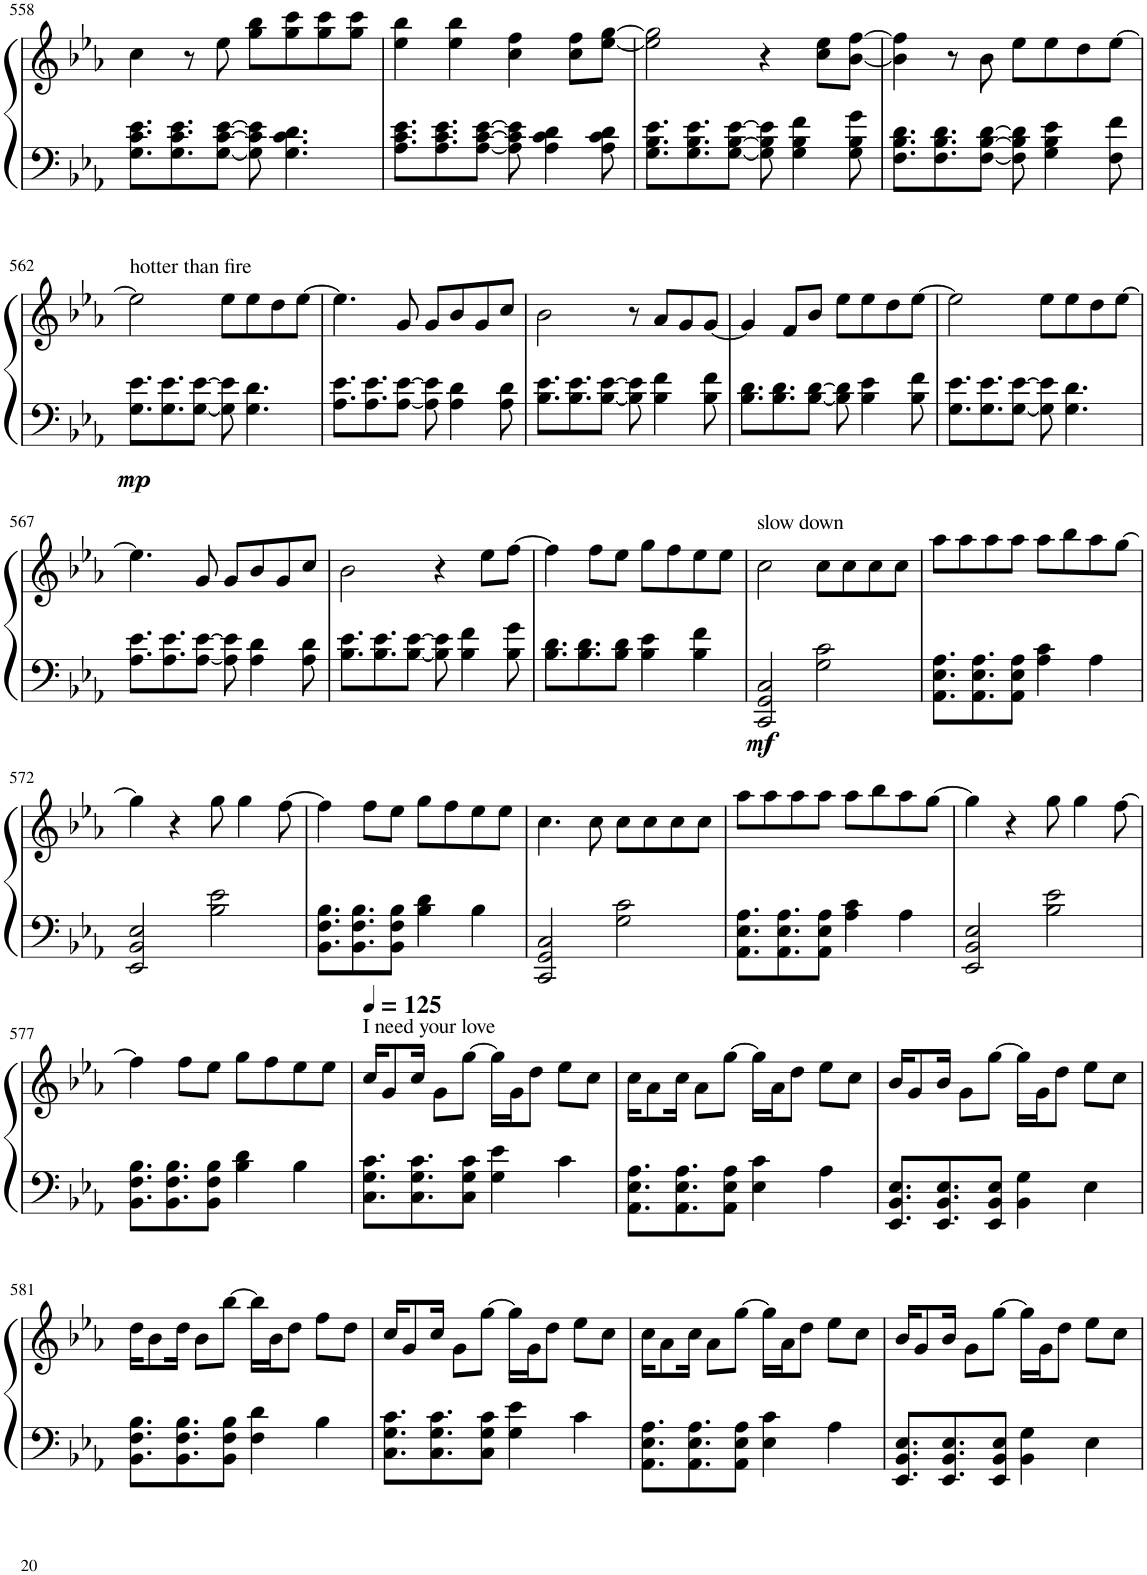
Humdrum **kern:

**kern	**kern	**dynam
*part1	*part1	*part1
*staff2	*staff1	*staff1/2
*I"Piano	*	*
*I'Pno.	*	*
!!LO:PB:g=z
*clefF4	*clefG2	*
*k[b-e-a-]	*k[b-e-a-]	*
*M4/4	*M4/4	*
=558	=558	=558
8.G\ 8.c\ 8.e-\L	4cc\	.
8.G\ 8.c\ 8.e-\	.	.
.	8r	.
[8G\ [8c\ [8e-\J	8ee-\	.
8G\] 8c\] 8e-\]	8gg\ 8bb-\L	.
4.G\ 4.c\ 4.d\	8gg\ 8ccc\	.
.	8gg\ 8ccc\	.
.	8gg\ 8ccc\J	.
=559	=559	=559
8.A-\ 8.c\ 8.e-\L	4ee-\ 4bb-\	.
8.A-\ 8.c\ 8.e-\	.	.
.	4ee-\ 4bb-\	.
[8A-\ [8c\ [8e-\J	.	.
8A-\] 8c\] 8e-\]	4cc\ 4ff\	.
4A-\ 4c\ 4d\	.	.
.	8cc\ 8ff\L	.
8A-\ 8c\ 8d\	[8ee-\ [8gg\J	.
=560	=560	=560
8.G\ 8.B-\ 8.e-\L	2ee-\] 2gg\]	.
8.G\ 8.B-\ 8.e-\	.	.
[8G\ [8B-\ [8e-\J	.	.
8G\] 8B-\] 8e-\]	4r	.
4G\ 4B-\ 4f\	.	.
.	8cc\ 8ee-\L	.
8G\ 8B-\ 8g\	[8b-\ [8ff\J	.
=561	=561	=561
8.F\ 8.B-\ 8.d\L	4b-\] 4ff\]	.
8.F\ 8.B-\ 8.d\	.	.
.	8r	.
[8F\ [8B-\ [8d\J	8b-\	.
8F\] 8B-\] 8d\]	8ee-\L	.
4G\ 4B-\ 4e-\	8ee-\	.
.	8dd\	.
8F\ 8f\	[8ee-\J	.
!!LO:LB:g=z
=562	=562	=562
!	!LO:TX:a:t=hotter than fire	!
!	!	!LO:DY:b=2
8.G\ 8.e-\L	2ee-\]	mp
8.G\ 8.e-\	.	.
[8G\ [8e-\J	.	.
8G\] 8e-\]	8ee-\L	.
4.G\ 4.d\	8ee-\	.
.	8dd\	.
.	[8ee-\J	.
=563	=563	=563
8.A-\ 8.e-\L	4.ee-\]	.
8.A-\ 8.e-\	.	.
[8A-\ [8e-\J	8g/	.
8A-\] 8e-\]	8g/L	.
4A-\ 4d\	8b-/	.
.	8g/	.
8A-\ 8d\	8cc/J	.
=564	=564	=564
8.B-\ 8.e-\L	2b-\	.
8.B-\ 8.e-\	.	.
[8B-\ [8e-\J	.	.
8B-\] 8e-\]	8r	.
4B-\ 4f\	8a-/L	.
.	8g/	.
8B-\ 8f\	[8g/J	.
=565	=565	=565
8.B-\ 8.d\L	4g/]	.
8.B-\ 8.d\	.	.
.	8f/L	.
[8B-\ [8d\J	8b-/J	.
8B-\] 8d\]	8ee-\L	.
4B-\ 4e-\	8ee-\	.
.	8dd\	.
8B-\ 8f\	[8ee-\J	.
=566	=566	=566
8.G\ 8.e-\L	2ee-\]	.
8.G\ 8.e-\	.	.
[8G\ [8e-\J	.	.
8G\] 8e-\]	8ee-\L	.
4.G\ 4.d\	8ee-\	.
.	8dd\	.
.	[8ee-\J	.
!!LO:LB:g=z
=567	=567	=567
8.A-\ 8.e-\L	4.ee-\]	.
8.A-\ 8.e-\	.	.
[8A-\ [8e-\J	8g/	.
8A-\] 8e-\]	8g/L	.
4A-\ 4d\	8b-/	.
.	8g/	.
8A-\ 8d\	8cc/J	.
=568	=568	=568
8.B-\ 8.e-\L	2b-\	.
8.B-\ 8.e-\	.	.
[8B-\ [8e-\J	.	.
8B-\] 8e-\]	4r	.
4B-\ 4f\	.	.
.	8ee-\L	.
8B-\ 8g\	[8ff\J	.
=569	=569	=569
8.B-\ 8.d\L	4ff\]	.
8.B-\ 8.d\	.	.
.	8ff\L	.
8B-\ 8d\J	8ee-\J	.
4B-\ 4e-\	8gg\L	.
.	8ff\	.
4B-\ 4f\	8ee-\	.
.	8ee-\J	.
=570	=570	=570
!	!LO:TX:a:t=slow down	!
!	!	!LO:DY:b=2
2CC/ 2GG/ 2C/	2cc\	mf
2G\ 2c\	8cc\L	.
.	8cc\	.
.	8cc\	.
.	8cc\J	.
=571	=571	=571
8.AA-\ 8.E-\ 8.A-\L	8aa-\L	.
.	8aa-\	.
8.AA-\ 8.E-\ 8.A-\	.	.
.	8aa-\	.
8AA-\ 8E-\ 8A-\J	8aa-\J	.
4A-\ 4c\	8aa-\L	.
.	8bb-\	.
4A-\	8aa-\	.
.	[8gg\J	.
!!LO:LB:g=z
=572	=572	=572
2EE-/ 2BB-/ 2E-/	4gg\]	.
.	4r	.
2B-\ 2e-\	8gg\	.
.	4gg\	.
.	[8ff\	.
=573	=573	=573
8.BB-\ 8.F\ 8.B-\L	4ff\]	.
8.BB-\ 8.F\ 8.B-\	.	.
.	8ff\L	.
8BB-\ 8F\ 8B-\J	8ee-\J	.
4B-\ 4d\	8gg\L	.
.	8ff\	.
4B-\	8ee-\	.
.	8ee-\J	.
=574	=574	=574
2CC/ 2GG/ 2C/	4.cc\	.
.	8cc\	.
2G\ 2c\	8cc\L	.
.	8cc\	.
.	8cc\	.
.	8cc\J	.
=575	=575	=575
8.AA-\ 8.E-\ 8.A-\L	8aa-\L	.
.	8aa-\	.
8.AA-\ 8.E-\ 8.A-\	.	.
.	8aa-\	.
8AA-\ 8E-\ 8A-\J	8aa-\J	.
4A-\ 4c\	8aa-\L	.
.	8bb-\	.
4A-\	8aa-\	.
.	[8gg\J	.
=576	=576	=576
2EE-/ 2BB-/ 2E-/	4gg\]	.
.	4r	.
2B-\ 2e-\	8gg\	.
.	4gg\	.
.	[8ff\	.
!!LO:LB:g=z
=577	=577	=577
8.BB-\ 8.F\ 8.B-\L	4ff\]	.
8.BB-\ 8.F\ 8.B-\	.	.
.	8ff\L	.
8BB-\ 8F\ 8B-\J	8ee-\J	.
4B-\ 4d\	8gg\L	.
.	8ff\	.
4B-\	8ee-\	.
.	8ee-\J	.
=578	=578	=578
*	*MM125	*
!	!LO:TX:a:t=I need your love	!
8.C\ 8.G\ 8.c\L	16cc/KL	.
.	8g/	.
8.C\ 8.G\ 8.c\	16cc/Jk	.
.	8g\L	.
8C\ 8G\ 8c\J	[8gg\J	.
4G\ 4e-\	16gg\LL]	.
.	16g\J	.
.	8dd\J	.
4c\	8ee-\L	.
.	8cc\J	.
=579	=579	=579
8.AA-\ 8.E-\ 8.A-\L	16cc\KL	.
.	8a-\	.
8.AA-\ 8.E-\ 8.A-\	16cc\Jk	.
.	8a-\L	.
8AA-\ 8E-\ 8A-\J	[8gg\J	.
4E-\ 4c\	16gg\LL]	.
.	16a-\J	.
.	8dd\J	.
4A-\	8ee-\L	.
.	8cc\J	.
=580	=580	=580
8.EE-/ 8.BB-/ 8.E-/L	16b-/KL	.
.	8g/	.
8.EE-/ 8.BB-/ 8.E-/	16b-/Jk	.
.	8g\L	.
8EE-/ 8BB-/ 8E-/J	[8gg\J	.
4BB-\ 4G\	16gg\LL]	.
.	16g\J	.
.	8dd\J	.
4E-\	8ee-\L	.
.	8cc\J	.
!!LO:LB:g=z
=581	=581	=581
8.BB-\ 8.F\ 8.B-\L	16dd\KL	.
.	8b-\	.
8.BB-\ 8.F\ 8.B-\	16dd\Jk	.
.	8b-\L	.
8BB-\ 8F\ 8B-\J	[8bb-\J	.
4F\ 4d\	16bb-\LL]	.
.	16b-\J	.
.	8dd\J	.
4B-\	8ff\L	.
.	8dd\J	.
=582	=582	=582
8.C\ 8.G\ 8.c\L	16cc/KL	.
.	8g/	.
8.C\ 8.G\ 8.c\	16cc/Jk	.
.	8g\L	.
8C\ 8G\ 8c\J	[8gg\J	.
4G\ 4e-\	16gg\LL]	.
.	16g\J	.
.	8dd\J	.
4c\	8ee-\L	.
.	8cc\J	.
=583	=583	=583
8.AA-\ 8.E-\ 8.A-\L	16cc\KL	.
.	8a-\	.
8.AA-\ 8.E-\ 8.A-\	16cc\Jk	.
.	8a-\L	.
8AA-\ 8E-\ 8A-\J	[8gg\J	.
4E-\ 4c\	16gg\LL]	.
.	16a-\J	.
.	8dd\J	.
4A-\	8ee-\L	.
.	8cc\J	.
=584	=584	=584
8.EE-/ 8.BB-/ 8.E-/L	16b-/KL	.
.	8g/	.
8.EE-/ 8.BB-/ 8.E-/	16b-/Jk	.
.	8g\L	.
8EE-/ 8BB-/ 8E-/J	[8gg\J	.
4BB-\ 4G\	16gg\LL]	.
.	16g\J	.
.	8dd\J	.
4E-\	8ee-\L	.
.	8cc\J	.
=	=	=
*-	*-	*-
